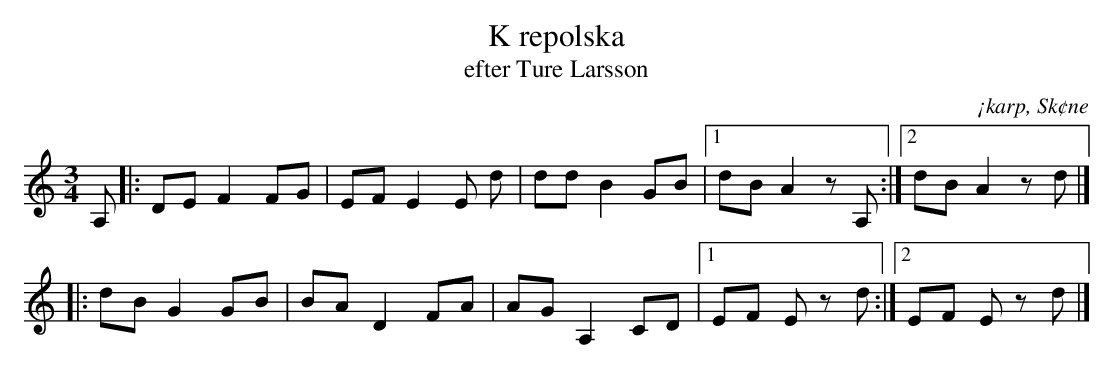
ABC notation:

X:1
T:K repolska
T:efter Ture Larsson
O:¡karp, Sk¢ne
M:3/4
L:1/8
K:C
A, |: DE F2 FG | EF E2 E d | dd B2 GB |1 dB A2 zA, :|2 dB A2 zd |]
|: dB G2 GB | BA D2 FA | AG A,2 CD |1 EF E zd :|2 EF E zd |]
